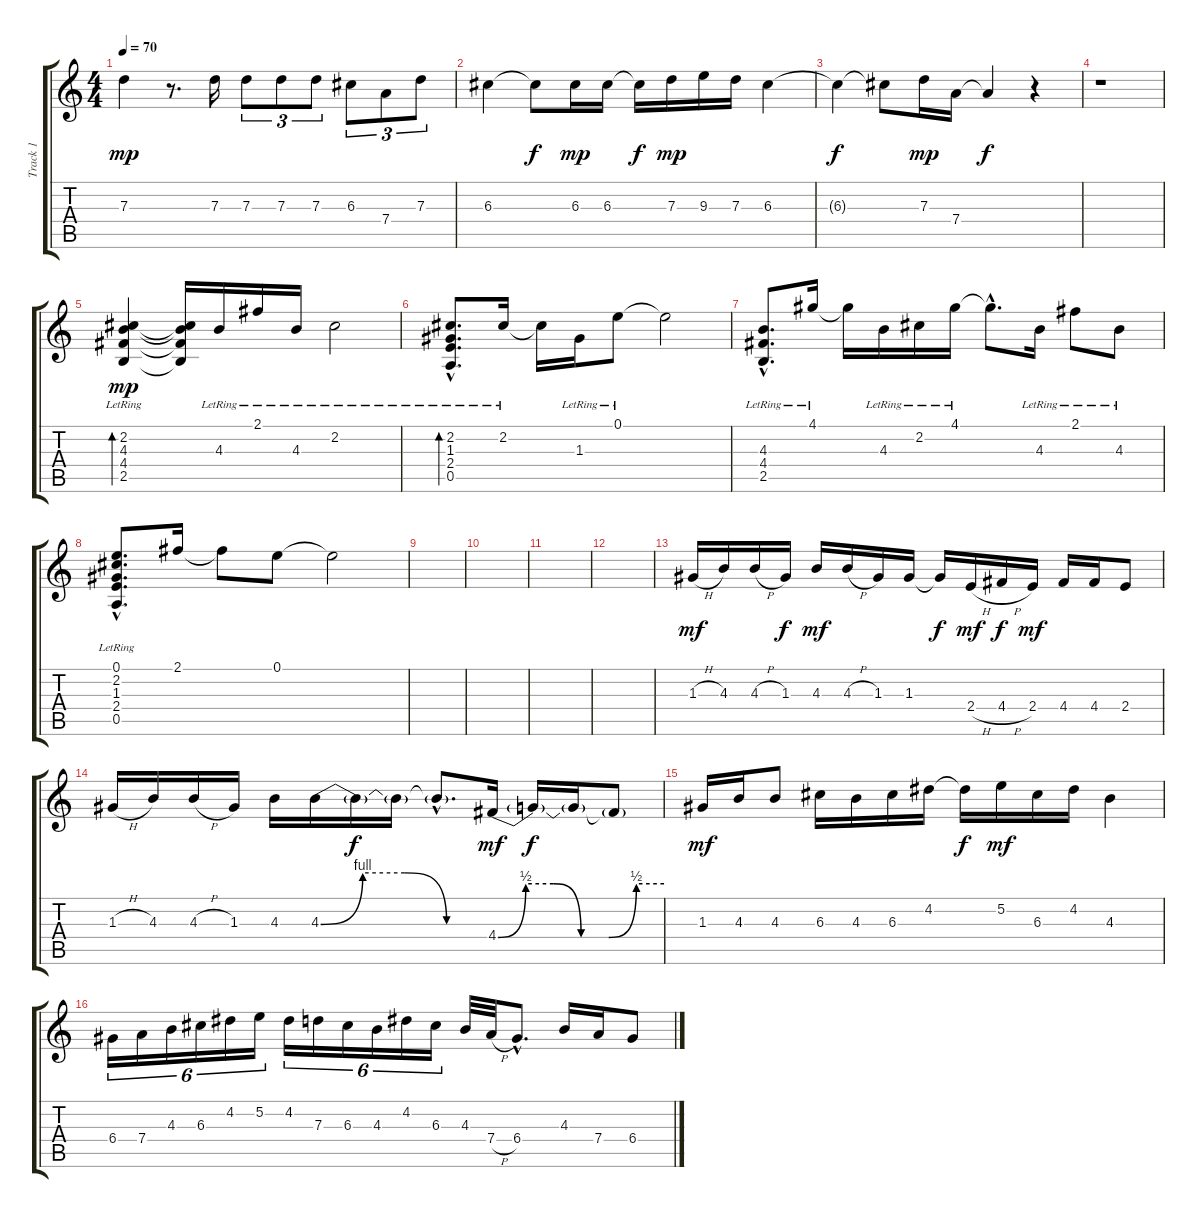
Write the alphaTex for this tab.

\track ("Track 1" "Track 1") {instrument acousticguitarsteel}
\staff {score tabs}
\tuning (E4 B3 G3 D3 A2 E2) {hide}
\ts (4 4)
\tempo 70
\clef g2
\ks c
7.3.4{dy mp} r.8{d} 7.3.16 7.3.8{tu (3 2)} 7.3.8{tu (3 2)} 7.3.8{tu (3 2)} 6.3.8{tu (3 2)} 7.4.8{tu (3 2)} 7.3.8{tu (3 2)} |
6.3.4 6.3{t}.8{dy f} 6.3.16{dy mp} 6.3.16 6.3{t}.16{dy f} 7.3.16{dy mp} 9.3.16 7.3.16 6.3.4 |
6.3{t}.4{dy f} 6.3{t}.8 7.3.16{dy mp} 7.4.16 7.4{t}.4{dy f} r.4 |
r.1 |
(2.2{lr} 4.3{lr} 4.4{lr} 2.5{lr}).4{bd 60 dy mp} (2.2{t} 4.3{t} 4.4{t} 2.5{t}).16 4.3{lr}.16 2.1{lr}.16 4.3{lr}.16 2.2{lr}.2 |
(2.2{hac lr} 1.3{hac lr} 2.4{hac lr} 0.5{hac lr}).8{d bd 60} 2.2{lr}.16 2.2{t}.16 1.3{lr}.16 0.1{lr}.8 0.1{t}.2 |
(4.3{hac lr} 4.4{hac lr} 2.5{hac lr}).8{d} 4.1{lr}.16 4.1{t}.16 4.3{lr}.16 2.2{lr}.16 4.1{lr}.16 4.1{hac t}.8{d} 4.3{lr}.16 2.1{lr}.8 4.3{lr}.8 |
(0.1{hac lr} 2.2{hac lr} 1.3{hac lr} 2.4{hac lr} 0.5{hac lr}).8{d} 2.1.16 2.1{t}.8 0.1.8 0.1{t}.2 |
|
|
|
|
1.3{h}.16{dy mf} 4.3.16 4.3{h}.16 1.3.16{dy f} 4.3.16{dy mf} 4.3{h}.16 1.3.16 1.3.16 1.3{t}.16{dy f} 2.4{h}.16{dy mf} 4.4{h}.16{dy f} 2.4.16{dy mf} 4.4.16 4.4.16 2.4.8 |
1.3{h}.16 4.3.16 4.3{h}.16 1.3.16 4.3.16 4.3{be (custom 0 0 15 4 30 4 45 0 60 0)}.16 4.3{t}.16{dy f} 4.3{t}.16 4.3{hac t}.8{d} 4.4{be (custom 0 0 10 2 20 2 30 0 40 0 50 2 60 2)}.16{dy mf} 4.4{t}.16{dy f} 4.4{t}.16 4.4{t}.8 |
1.3.16{dy mf} 4.3.16 4.3.8 6.3.16 4.3.16 6.3.16 4.2.16 4.2{t}.16{dy f} 5.2.16{dy mf} 6.3.16 4.2.16 4.3.4 |
6.4.16{tu (6 4)} 7.4.16{tu (6 4)} 4.3.16{tu (6 4)} 6.3.16{tu (6 4)} 4.2.16{tu (6 4)} 5.2.16{tu (6 4)} 4.2.16{tu (6 4)} 7.3.16{tu (6 4)} 6.3.16{tu (6 4)} 4.3.16{tu (6 4)} 4.2.16{tu (6 4)} 6.3.16{tu (6 4)} 4.3.32 7.4{h}.32 6.4{hac}.8{d} 4.3.16 7.4.16 6.4.8
